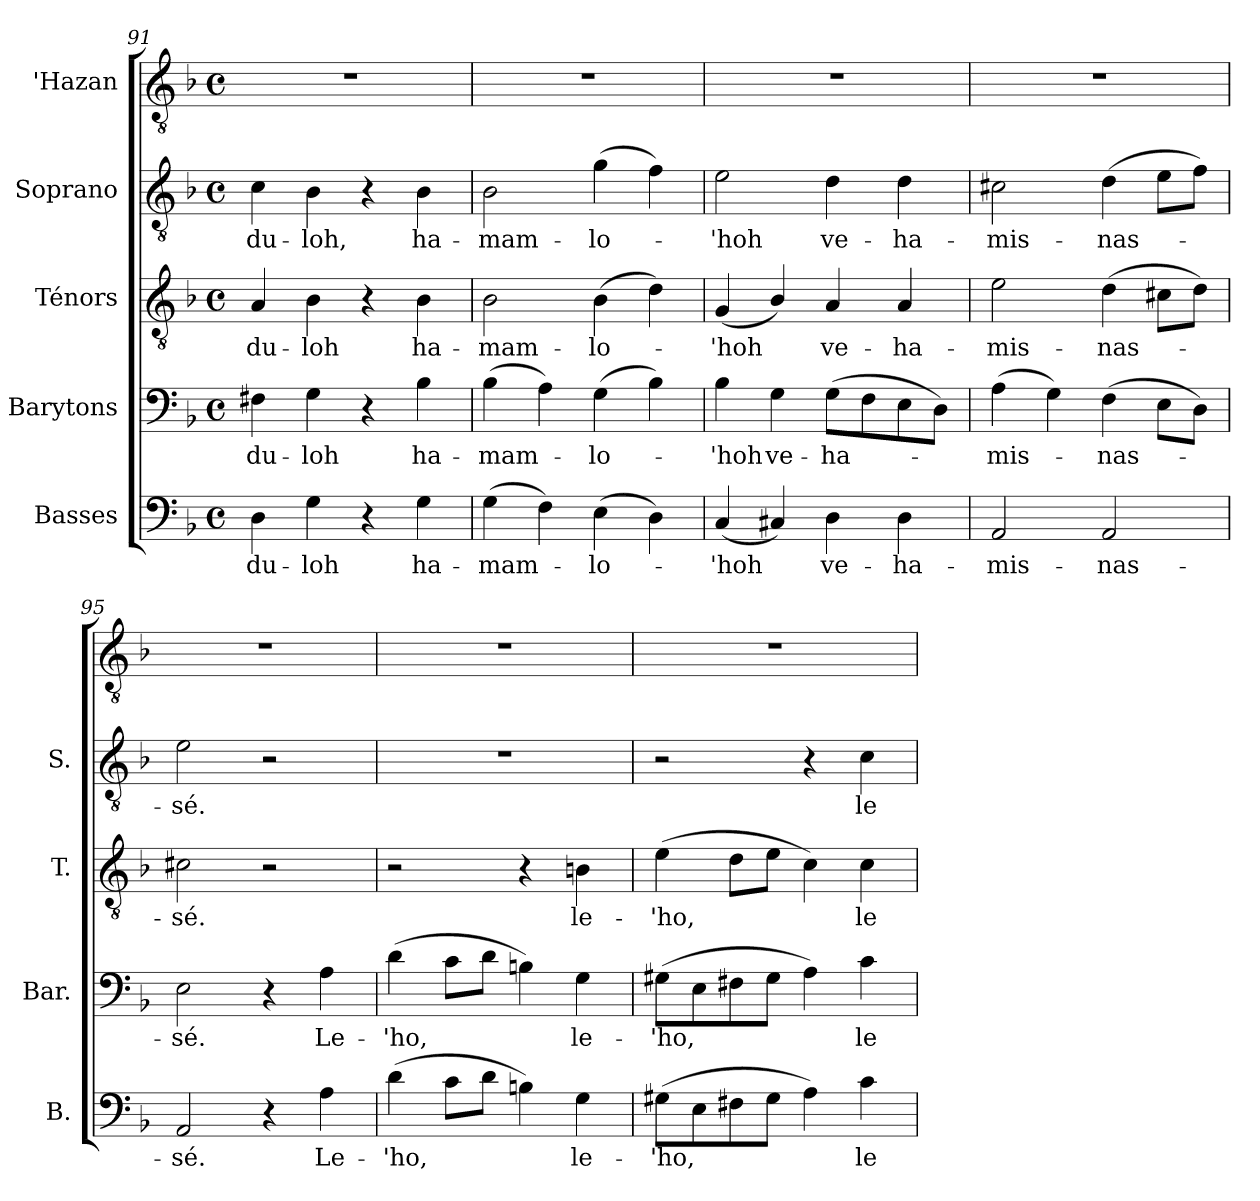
**kern	**text	**kern	**text	**kern	**text	**kern	**text	**kern
*part5	*part5	*part4	*part4	*part3	*part3	*part2	*part2	*part1
*staff5	*staff5	*staff4	*staff4	*staff3	*staff3	*staff2	*staff2	*staff1
*I"Basses	*	*I"Barytons	*	*I"Ténors	*	*I"Soprano	*	*I"'Hazan
*I'B.	*	*I'Bar.	*	*I'T.	*	*I'S.	*	*I''H.
*clefF4	*	*clefF4	*	*clefGv2	*	*clefGv2	*	*clefGv2
*	*	*	*	*ITrd7c12	*	*ITrd7c12	*	*ITrd7c12
*k[b-]	*	*k[b-]	*	*k[b-]	*	*k[b-]	*	*k[b-]
*F:	*	*F:	*	*F:	*	*F:	*	*F:
*M4/4	*	*M4/4	*	*M4/4	*	*M4/4	*	*M4/4
*met(c)	*	*met(c)	*	*met(c)	*	*met(c)	*	*met(c)
=91	=91	=91	=91	=91	=91	=91	=91	=91
!	!LO:LY:b:color=#000000	!	!	!	!	!	!	!
!	!	!	!LO:LY:b:color=#000000	!	!	!	!	!
!	!	!	!	!	!LO:LY:b:color=#000000	!	!	!
!	!	!	!	!	!	!	!LO:LY:b:color=#000000	!
4Di\	-du-	4F#Xi\	-du-	4AAi/	-du-	4Ci\	-du-	1r
!	!LO:LY:b:color=#000000	!	!	!	!	!	!	!
!	!	!	!LO:LY:b:color=#000000	!	!	!	!	!
!	!	!	!	!	!LO:LY:b:color=#000000	!	!	!
!	!	!	!	!	!	!	!LO:LY:b:color=#000000	!
4Gi\	-loh	4Gi\	-loh	4BB-i\	-loh	4BB-i\	-loh,	.
4r	.	4r	.	4r	.	4r	.	.
!	!LO:LY:b:color=#000000	!	!	!	!	!	!	!
!	!	!	!LO:LY:b:color=#000000	!	!	!	!	!
!	!	!	!	!	!LO:LY:b:color=#000000	!	!	!
!	!	!	!	!	!	!	!LO:LY:b:color=#000000	!
4Gi\	ha-	4B-i\	ha-	4BB-i\	ha-	4BB-i\	ha-	.
=92	=92	=92	=92	=92	=92	=92	=92	=92
!	!LO:LY:b:color=#000000	!	!	!	!	!	!	!
!	!	!	!LO:LY:b:color=#000000	!	!	!	!	!
!	!	!	!	!	!LO:LY:b:color=#000000	!	!	!
!	!	!	!	!	!	!	!LO:LY:b:color=#000000	!
(4Gi\	-mam-	(4B-i\	-mam-	2BB-i\	-mam-	2BB-i\	-mam-	1r
4Fi\)	.	4Ai\)	.	.	.	.	.	.
!	!LO:LY:b:color=#000000	!	!	!	!	!	!	!
!	!	!	!LO:LY:b:color=#000000	!	!	!	!	!
!	!	!	!	!	!LO:LY:b:color=#000000	!	!	!
!	!	!	!	!	!	!	!LO:LY:b:color=#000000	!
(4Ei\	-lo-	(4Gi\	-lo-	(4BB-i\	-lo-	(4Gi\	-lo-	.
4Di\)	.	4B-i\)	.	4Di\)	.	4Fi\)	.	.
=93	=93	=93	=93	=93	=93	=93	=93	=93
!	!LO:LY:b:color=#000000	!	!	!	!	!	!	!
!	!	!	!LO:LY:b:color=#000000	!	!	!	!	!
!	!	!	!	!	!LO:LY:b:color=#000000	!	!	!
!	!	!	!	!	!	!	!LO:LY:b:color=#000000	!
(4Ci/	-'hoh	4B-i\	-'hoh	(4GGi/	-'hoh	2Ei\	-'hoh	1r
!	!	!	!LO:LY:b:color=#000000	!	!	!	!	!
4C#Xi/)	.	4Gi\	ve-	4BB-i/)	.	.	.	.
!	!LO:LY:b:color=#000000	!	!	!	!	!	!	!
!	!	!	!LO:LY:b:color=#000000	!	!	!	!	!
!	!	!	!	!	!LO:LY:b:color=#000000	!	!	!
!	!	!	!	!	!	!	!LO:LY:b:color=#000000	!
4Di\	ve-	(8Gi\L	-ha-	4AAi/	ve-	4Di\	ve-	.
.	.	8Fi\	.	.	.	.	.	.
!	!LO:LY:b:color=#000000	!	!	!	!	!	!	!
!	!	!	!	!	!LO:LY:b:color=#000000	!	!	!
!	!	!	!	!	!	!	!LO:LY:b:color=#000000	!
4Di\	-ha-	8Ei\	.	4AAi/	-ha-	4Di\	-ha-	.
.	.	8Di\J)	.	.	.	.	.	.
=94	=94	=94	=94	=94	=94	=94	=94	=94
!	!LO:LY:b:color=#000000	!	!	!	!	!	!	!
!	!	!	!LO:LY:b:color=#000000	!	!	!	!	!
!	!	!	!	!	!LO:LY:b:color=#000000	!	!	!
!	!	!	!	!	!	!	!LO:LY:b:color=#000000	!
2AAi/	-mis-	(4Ai\	-mis-	2Ei\	-mis-	2C#Xi\	-mis-	1r
.	.	4Gi\)	.	.	.	.	.	.
!	!LO:LY:b:color=#000000	!	!	!	!	!	!	!
!	!	!	!LO:LY:b:color=#000000	!	!	!	!	!
!	!	!	!	!	!LO:LY:b:color=#000000	!	!	!
!	!	!	!	!	!	!	!LO:LY:b:color=#000000	!
2AAi/	-nas-	(4Fi\	-nas-	(4Di\	-nas-	(4Di\	-nas-	.
.	.	8Ei\L	.	8C#Xi\L	.	8Ei\L	.	.
.	.	8Di\J)	.	8Di\J)	.	8Fi\J)	.	.
!!LO:PB:g=z
=95	=95	=95	=95	=95	=95	=95	=95	=95
!	!LO:LY:b:color=#000000	!	!	!	!	!	!	!
!	!	!	!LO:LY:b:color=#000000	!	!	!	!	!
!	!	!	!	!	!LO:LY:b:color=#000000	!	!	!
!	!	!	!	!	!	!	!LO:LY:b:color=#000000	!
2AAi/	-sé.	2Ei\	-sé.	2C#Xi\	-sé.	2Ei\	-sé.	1r
4r	.	4r	.	2r	.	2r	.	.
!	!LO:LY:b:color=#000000	!	!	!	!	!	!	!
!	!	!	!LO:LY:b:color=#000000	!	!	!	!	!
4Ai\	Le-	4Ai\	Le-	.	.	.	.	.
=96	=96	=96	=96	=96	=96	=96	=96	=96
!	!LO:LY:b:color=#000000	!	!	!	!	!	!	!
!	!	!	!LO:LY:b:color=#000000	!	!	!	!	!
(4di\	-'ho,	(4di\	-'ho,	2r	.	1r	.	1r
8ci\L	.	8ci\L	.	.	.	.	.	.
8di\J	.	8di\J	.	.	.	.	.	.
4Bni\)	.	4Bni\)	.	4r	.	.	.	.
!	!LO:LY:b:color=#000000	!	!	!	!	!	!	!
!	!	!	!LO:LY:b:color=#000000	!	!	!	!	!
!	!	!	!	!	!LO:LY:b:color=#000000	!	!	!
4Gi\	le-	4Gi\	le-	4BBni\	le-	.	.	.
=97	=97	=97	=97	=97	=97	=97	=97	=97
!	!LO:LY:b:color=#000000	!	!	!	!	!	!	!
!	!	!	!LO:LY:b:color=#000000	!	!	!	!	!
!	!	!	!	!	!LO:LY:b:color=#000000	!	!	!
(8G#Xi\L	-'ho,	(8G#Xi\L	-'ho,	(4Ei\	-'ho,	2r	.	1r
8Ei\	.	8Ei\	.	.	.	.	.	.
8F#Xi\	.	8F#Xi\	.	8Di\L	.	.	.	.
8G#i\J	.	8G#i\J	.	8Ei\J	.	.	.	.
4Ai\)	.	4Ai\)	.	4Ci\)	.	4r	.	.
!	!LO:LY:b:color=#000000	!	!	!	!	!	!	!
!	!	!	!LO:LY:b:color=#000000	!	!	!	!	!
!	!	!	!	!	!LO:LY:b:color=#000000	!	!	!
!	!	!	!	!	!	!	!LO:LY:b:color=#000000	!
4ci\	le-	4ci\	le-	4Ci\	le-	4Ci\	le-	.
=	=	=	=	=	=	=	=	=
*-	*-	*-	*-	*-	*-	*-	*-	*-
